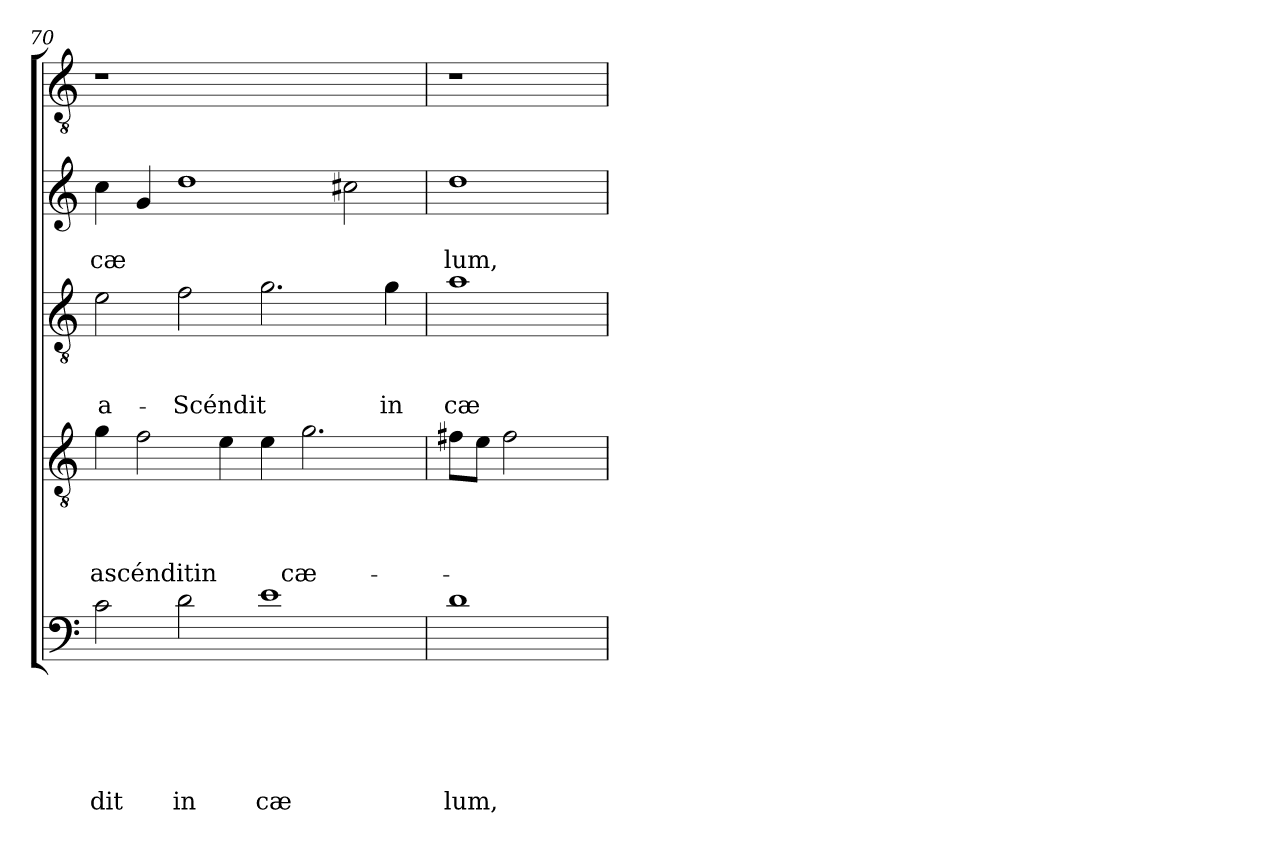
**kern	**text	**text	**text	**text	**text	**text	**kern	**text	**text	**text	**text	**kern	**text	**text	**text	**kern	**text	**text	**kern
*part5	*part5	*part5	*part5	*part5	*part5	*part5	*part4	*part4	*part4	*part4	*part4	*part3	*part3	*part3	*part3	*part2	*part2	*part2	*part1
*staff5	*staff5	*staff5	*staff5	*staff5	*staff5	*staff5	*staff4	*staff4	*staff4	*staff4	*staff4	*staff3	*staff3	*staff3	*staff3	*staff2	*staff2	*staff2	*staff1
*clefF4	*	*	*	*	*	*	*clefGv2	*	*	*	*	*clefGv2	*	*	*	*clefG2	*	*	*clefGv2
*k[]	*	*	*	*	*	*	*k[]	*	*	*	*	*k[]	*	*	*	*k[]	*	*	*k[]
*C:	*	*	*	*	*	*	*C:	*	*	*	*	*C:	*	*	*	*C:	*	*	*C:
=70	=70	=70	=70	=70	=70	=70	=70	=70	=70	=70	=70	=70	=70	=70	=70	=70	=70	=70	=70
!	!	!	!	!	!	!LO:LY:b	!	!	!	!	!LO:LY:b	!	!	!	!LO:LY:b	!	!	!LO:LY:b	!
2c\	.	.	.	.	.	dit	4g\	.	.	.	ascénditin	2e\	.	.	a-	4cc\	.	cæ	1r
.	.	.	.	.	.	.	2f\	.	.	.	.	.	.	.	.	4g/	.	.	.
!	!	!	!	!	!	!LO:LY:b	!	!	!	!	!	!	!	!	!LO:LY:b	!	!	!	!
2d\	.	.	.	.	.	in	.	.	.	.	.	2f\	.	.	-Scéndit	1dd	.	.	.
.	.	.	.	.	.	.	4e\	.	.	.	.	.	.	.	.	.	.	.	.
!	!	!	!	!	!	!LO:LY:b	!	!	!	!	!	!	!	!	!	!	!	!	!
1e	.	.	.	.	.	cæ	4e\	.	.	.	.	2.g\	.	.	.	.	.	.	1ryy
!	!	!	!	!	!	!	!	!	!	!	!LO:LY:b	!	!	!	!	!	!	!	!
.	.	.	.	.	.	.	2.g\	.	.	.	cæ-	.	.	.	.	.	.	.	.
.	.	.	.	.	.	.	.	.	.	.	.	.	.	.	.	2cc#\	.	.	.
!	!	!	!	!	!	!	!	!	!	!	!	!	!	!	!LO:LY:b	!	!	!	!
.	.	.	.	.	.	.	.	.	.	.	.	4g\	.	.	in	.	.	.	.
=71	=71	=71	=71	=71	=71	=71	=71	=71	=71	=71	=71	=71	=71	=71	=71	=71	=71	=71	=71
!	!	!	!	!	!	!LO:LY:b	!	!	!	!	!	!	!	!	!LO:LY:b	!	!	!LO:LY:b	!
1d	.	.	.	.	.	lum,	8f#\L	.	.	.	.	1a	.	.	cæ-	1dd	.	lum,	1r
.	.	.	.	.	.	.	8e\J	.	.	.	.	.	.	.	.	.	.	.	.
.	.	.	.	.	.	.	2f#\	.	.	.	.	.	.	.	.	.	.	.	.
.	.	.	.	.	.	.	4ryy	.	.	.	.	.	.	.	.	.	.	.	.
=	=	=	=	=	=	=	=	=	=	=	=	=	=	=	=	=	=	=	=
*-	*-	*-	*-	*-	*-	*-	*-	*-	*-	*-	*-	*-	*-	*-	*-	*-	*-	*-	*-
